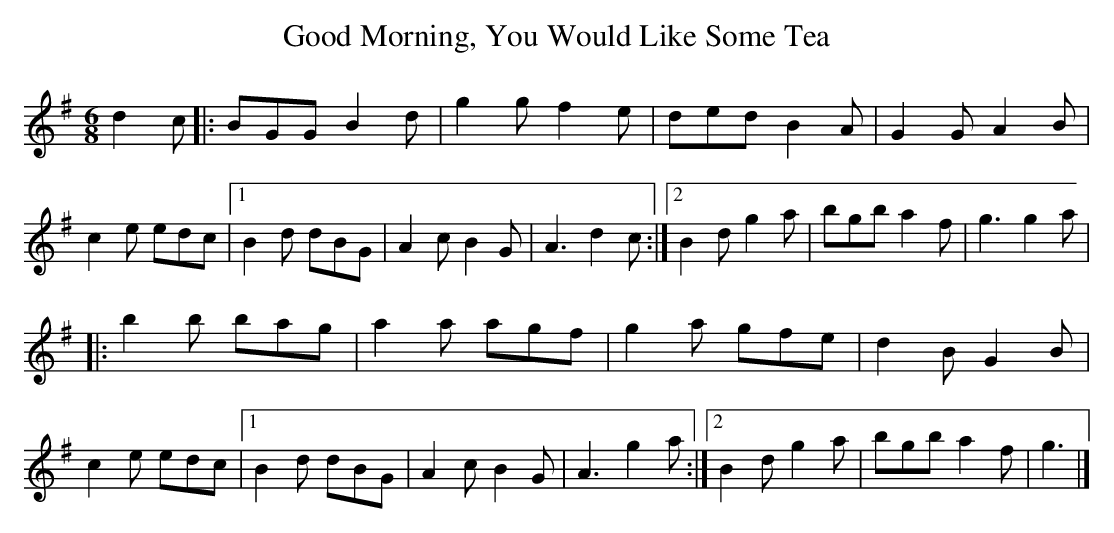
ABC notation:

X:1
T:Good Morning, You Would Like Some Tea
M:6/8
L:1/8
K:G
d2 c \
|: BGG B2 d | g2 g f2 e | ded B2 A | G2 G A2 B \
| c2 e edc |1 B2 d dBG | A2 c B2 G | A3 d2 c \
:|2 B2 d g2 a | bgb a2 f | g3 g2 a |
|:b2 b bag | a2 a agf | g2 a gfe | d2 B G2 B \
| c2 e edc |1 B2 d dBG | A2 c B2 G | A3 g2a \
:|2 B2 d g2 a | bgb a2 f | g3 |]
